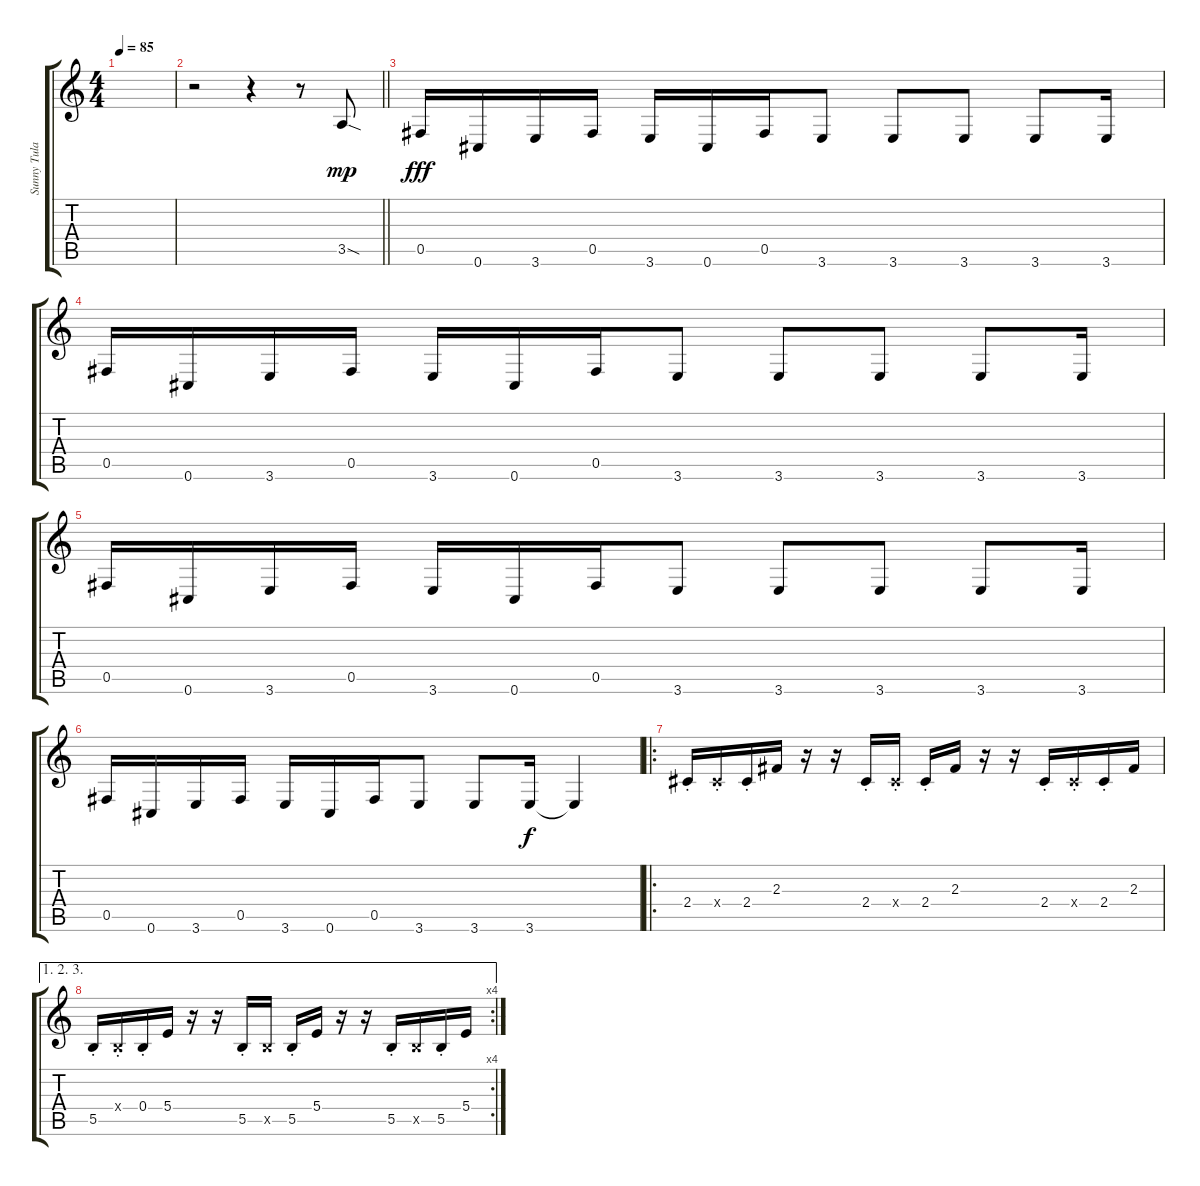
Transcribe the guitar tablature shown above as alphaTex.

\track ("Sunny Tuladhar - Lead Guitar" "Sunny Tula") {instrument distortionguitar}
\staff {score tabs}
\tuning (Db4 Ab3 E3 B2 Gb2 Db2) {hide}
\ts (4 4)
\tempo 85
\clef g2
\ks c
|
\barLineRight lightlight
r.2 r.4 r.8 3.5{sod}.8{dy mp} |
0.5.16{dy fff} 0.6.16 3.6.16 0.5.16 3.6.16 0.6.16 0.5.16 3.6.8 3.6.8 3.6.8 3.6.8 3.6.16 |
0.5.16 0.6.16 3.6.16 0.5.16 3.6.16 0.6.16 0.5.16 3.6.8 3.6.8 3.6.8 3.6.8 3.6.16 |
0.5.16 0.6.16 3.6.16 0.5.16 3.6.16 0.6.16 0.5.16 3.6.8 3.6.8 3.6.8 3.6.8 3.6.16 |
0.5.16 0.6.16 3.6.16 0.5.16 3.6.16 0.6.16 0.5.16 3.6.8 3.6.8 3.6.16{dy f} 3.6{t}.4 |
\ro
2.4{st}.16 2.4{st x}.16 2.4{st}.16 2.3.16 r.16 r.16 2.4{st}.16 2.4{st x}.16 2.4{st}.16 2.3.16 r.16 r.16 2.4{st}.16 2.4{st x}.16 2.4{st}.16 2.3.16 |
\ae (1 2 3)
\rc 4
5.5{st}.16 0.4{st x}.16 0.4{st}.16 5.4.16 r.16 r.16 5.5{st}.16 5.5{x}.16 5.5{st}.16 5.4.16 r.16 r.16 5.5{st}.16 5.5{x}.16 5.5{st}.16 5.4.16
